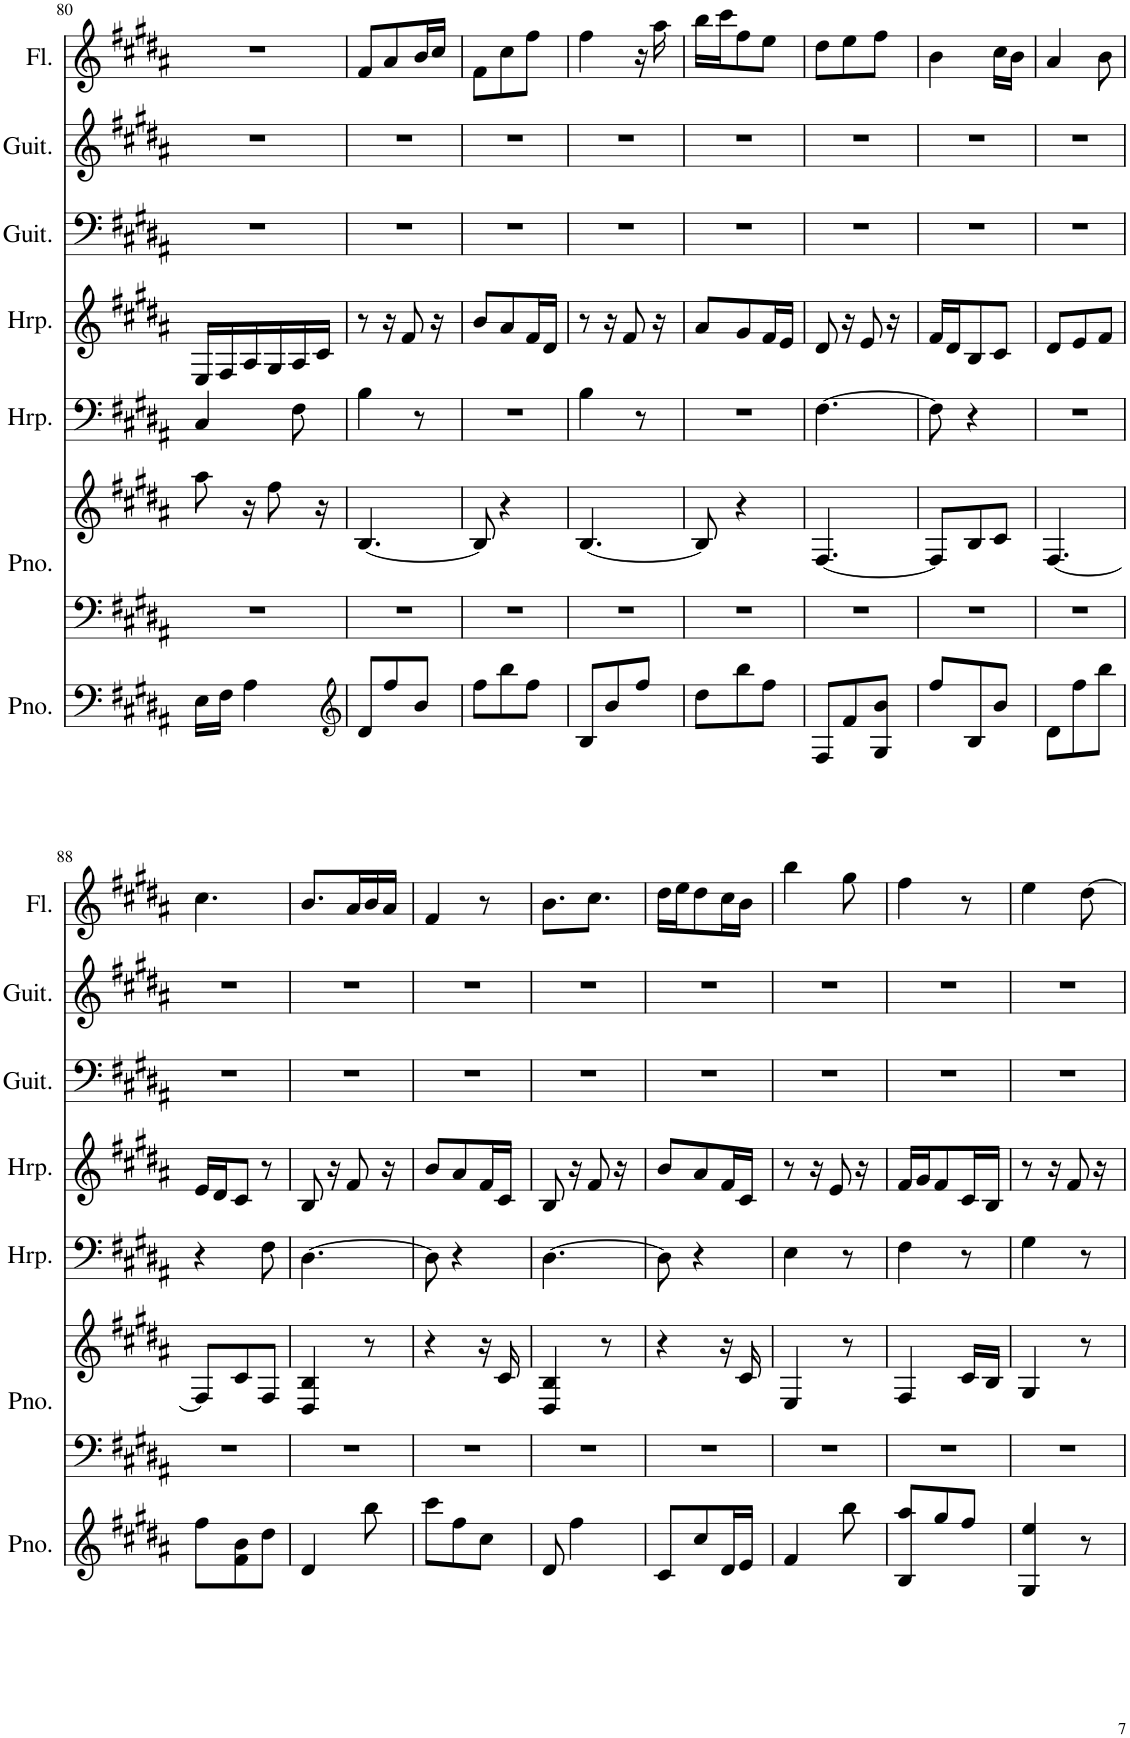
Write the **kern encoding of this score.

**kern	**kern	**kern	**kern	**kern	**kern	**kern	**kern
*part7	*part6	*part6	*part5	*part4	*part3	*part2	*part1
*staff8	*staff7	*staff6	*staff5	*staff4	*staff3	*staff2	*staff1
*I"Piano	*I"Piano	*	*I"Harp	*I"Harp	*I"Classical Guitar	*I"Classical Guitar	*I"Flute
*I'Pno.	*I'Pno.	*	*I'Hrp.	*I'Hrp.	*I'Guit.	*I'Guit.	*I'Fl.
!!LO:PB:g=z
*clefF4	*clefF4	*clefG2	*clefF4	*clefG2	*clefF4	*clefG2	*clefG2
*k[f#c#g#d#a#]	*k[f#c#g#d#a#]	*k[f#c#g#d#a#]	*k[f#c#g#d#a#]	*k[f#c#g#d#a#]	*k[f#c#g#d#a#]	*k[f#c#g#d#a#]	*k[f#c#g#d#a#]
*M3/8	*M3/8	*M3/8	*M3/8	*M3/8	*M3/8	*M3/8	*M3/8
=80	=80	=80	=80	=80	=80	=80	=80
16E\LL	4.r	8aa#\	4C#/	16E/LL	4.r	4.r	4.r
16F#\JJ	.	.	.	16F#/	.	.	.
4A#\	.	16r	.	16A#/	.	.	.
.	.	8ff#\	.	16G#/	.	.	.
.	.	.	8F#\	16A#/	.	.	.
.	.	16r	.	16c#/JJ	.	.	.
=81	=81	=81	=81	=81	=81	=81	=81
*clefG2	*	*	*	*	*	*	*
8d#/L	4.r	[4.B/	4B\	8r	4.r	4.r	8f#/L
8ff#/	.	.	.	16r	.	.	8a#/
.	.	.	.	8f#/	.	.	.
8b/J	.	.	8r	.	.	.	16b/L
.	.	.	.	16r	.	.	16cc#/JJ
=82	=82	=82	=82	=82	=82	=82	=82
8ff#\L	4.r	8B/]	4.r	8b/L	4.r	4.r	8f#\L
8bb\	.	4r	.	8a#/	.	.	8cc#\
8ff#\J	.	.	.	16f#/L	.	.	8ff#\J
.	.	.	.	16d#/JJ	.	.	.
=83	=83	=83	=83	=83	=83	=83	=83
8B/L	4.r	[4.B/	4B\	8r	4.r	4.r	4ff#\
8b/	.	.	.	16r	.	.	.
.	.	.	.	8f#/	.	.	.
8ff#/J	.	.	8r	.	.	.	16r
.	.	.	.	16r	.	.	16aa#\
=84	=84	=84	=84	=84	=84	=84	=84
8dd#\L	4.r	8B/]	4.r	8a#/L	4.r	4.r	16bb\LL
.	.	.	.	.	.	.	16ccc#\J
8bb\	.	4r	.	8g#/	.	.	8ff#\
8ff#\J	.	.	.	16f#/L	.	.	8ee\J
.	.	.	.	16e/JJ	.	.	.
=85	=85	=85	=85	=85	=85	=85	=85
8F#/L	4.r	[4.F#/	[4.F#\	8d#/	4.r	4.r	8dd#\L
8f#/	.	.	.	16r	.	.	8ee\
.	.	.	.	8e/	.	.	.
8G#/ 8b/J	.	.	.	.	.	.	8ff#\J
.	.	.	.	16r	.	.	.
=86	=86	=86	=86	=86	=86	=86	=86
8ff#/L	4.r	8F#/L]	8F#\]	16f#/LL	4.r	4.r	4b\
.	.	.	.	16d#/J	.	.	.
8B/	.	8B/	4r	8B/	.	.	.
8b/J	.	8c#/J	.	8c#/J	.	.	16cc#\LL
.	.	.	.	.	.	.	16b\JJ
=87	=87	=87	=87	=87	=87	=87	=87
8d#\L	4.r	[4.F#/	4.r	8d#/L	4.r	4.r	4a#/
8ff#\	.	.	.	8e/	.	.	.
8bb\J	.	.	.	8f#/J	.	.	8b\
!!LO:LB:g=z
=88	=88	=88	=88	=88	=88	=88	=88
8ff#\L	4.r	8F#/L]	4r	16e/LL	4.r	4.r	4.cc#\
.	.	.	.	16d#/J	.	.	.
8f#\ 8b\	.	8c#/	.	8c#/J	.	.	.
8dd#\J	.	8F#/J	8F#\	8r	.	.	.
=89	=89	=89	=89	=89	=89	=89	=89
4d#/	4.r	4D#/ 4B/	[4.D#\	8B/	4.r	4.r	8.b/L
.	.	.	.	16r	.	.	.
.	.	.	.	8f#/	.	.	16a#/L
8bb\	.	8r	.	.	.	.	16b/
.	.	.	.	16r	.	.	16a#/JJ
=90	=90	=90	=90	=90	=90	=90	=90
8ccc#\L	4.r	4r	8D#\]	8b/L	4.r	4.r	4f#/
8ff#\	.	.	4r	8a#/	.	.	.
8cc#\J	.	16r	.	16f#/L	.	.	8r
.	.	16c#/	.	16c#/JJ	.	.	.
=91	=91	=91	=91	=91	=91	=91	=91
8d#/	4.r	4D#/ 4B/	[4.D#\	8B/	4.r	4.r	8.b\L
4ff#\	.	.	.	16r	.	.	.
.	.	.	.	8f#/	.	.	8.cc#\J
.	.	8r	.	.	.	.	.
.	.	.	.	16r	.	.	.
=92	=92	=92	=92	=92	=92	=92	=92
8c#/L	4.r	4r	8D#\]	8b/L	4.r	4.r	16dd#\LL
.	.	.	.	.	.	.	16ee\J
8cc#/	.	.	4r	8a#/	.	.	8dd#\
16d#/L	.	16r	.	16f#/L	.	.	16cc#\L
16e/JJ	.	16c#/	.	16c#/JJ	.	.	16b\JJ
=93	=93	=93	=93	=93	=93	=93	=93
4f#/	4.r	4E/	4E\	8r	4.r	4.r	4bb\
.	.	.	.	16r	.	.	.
.	.	.	.	8e/	.	.	.
8bb\	.	8r	8r	.	.	.	8gg#\
.	.	.	.	16r	.	.	.
=94	=94	=94	=94	=94	=94	=94	=94
8B/ 8aa#/L	4.r	4F#/	4F#\	16f#/LL	4.r	4.r	4ff#\
.	.	.	.	16g#/J	.	.	.
8gg#/	.	.	.	8f#/	.	.	.
8ff#/J	.	16c#/LL	8r	16c#/L	.	.	8r
.	.	16B/JJ	.	16B/JJ	.	.	.
=95	=95	=95	=95	=95	=95	=95	=95
4G#/ 4ee/	4.r	4G#/	4G#\	8r	4.r	4.r	4ee\
.	.	.	.	16r	.	.	.
.	.	.	.	8f#/	.	.	.
8r	.	8r	8r	.	.	.	[8dd#\
.	.	.	.	16r	.	.	.
=	=	=	=	=	=	=	=
*-	*-	*-	*-	*-	*-	*-	*-
